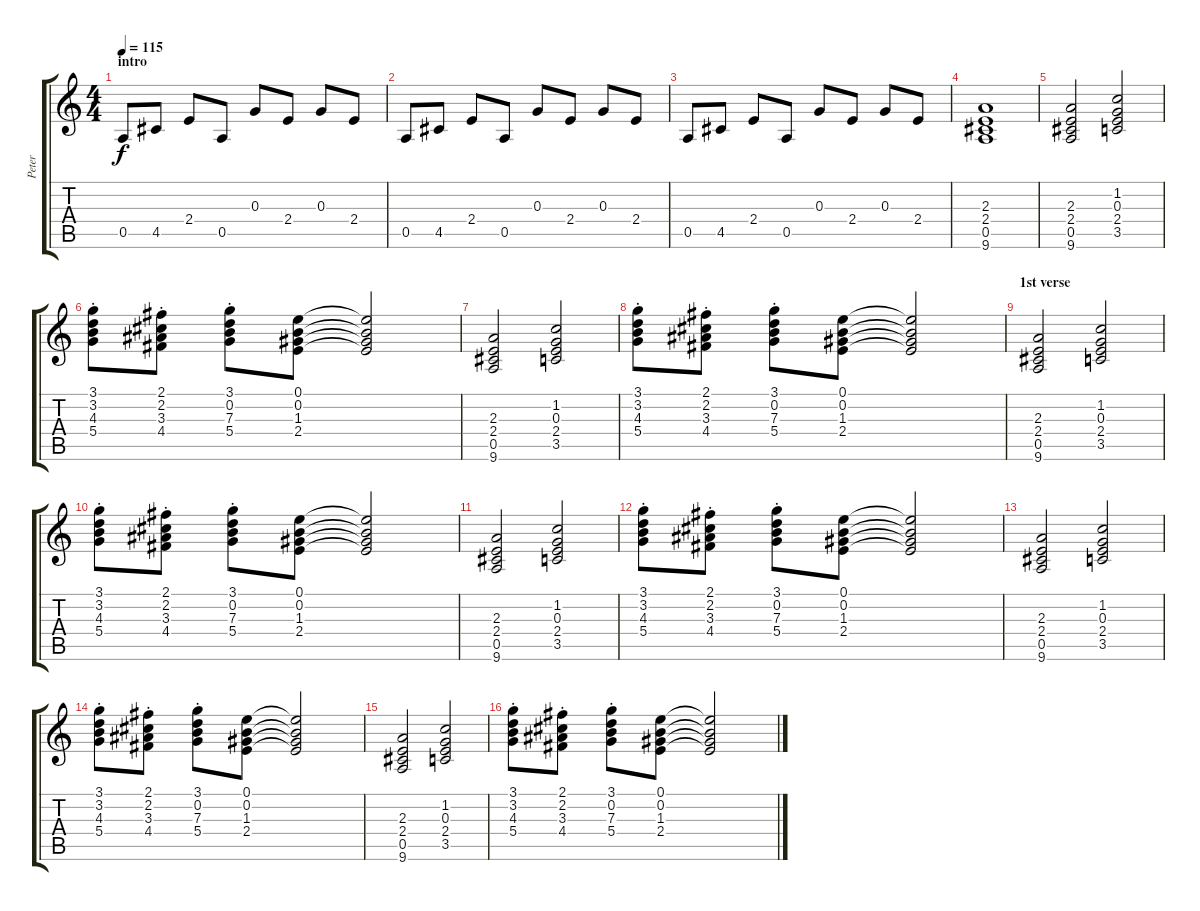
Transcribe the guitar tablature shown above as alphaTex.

\track ("Peter" "Peter") {instrument electricguitarclean}
\staff {score tabs}
\tuning (E4 B3 G3 D3 A2 E2) {hide}
\ts (4 4)
\section ("" "intro")
\tempo 115
\clef g2
\ks c
0.5.8{dy f volume 16 instrument piccolo} 4.5.8 2.4.8 0.5.8 0.3.8 2.4.8 0.3.8 2.4.8 |
0.5.8 4.5.8 2.4.8 0.5.8 0.3.8 2.4.8 0.3.8 2.4.8 |
0.5.8 4.5.8 2.4.8 0.5.8 0.3.8 2.4.8 0.3.8 2.4.8 |
(2.3 2.4 0.5 9.6).1{instrument electricguitarclean} |
(2.3 2.4 0.5 9.6).2 (1.2 0.3 2.4 3.5).2 |
(3.1{st} 3.2{st} 4.3{st} 5.4{st}).8 (2.1{st} 2.2{st} 3.3{st} 4.4{st}).8 (3.1{st} 0.2{st} 7.3{st} 5.4{st}).8 (0.1 0.2 1.3 2.4).8 (0.1{t} 0.2{t} 1.3{t} 2.4{t}).2 |
(2.3 2.4 0.5 9.6).2 (1.2 0.3 2.4 3.5).2 |
(3.1{st} 3.2{st} 4.3{st} 5.4{st}).8 (2.1{st} 2.2{st} 3.3{st} 4.4{st}).8 (3.1{st} 0.2{st} 7.3{st} 5.4{st}).8 (0.1 0.2 1.3 2.4).8 (0.1{t} 0.2{t} 1.3{t} 2.4{t}).2 |
\section ("" "1st verse")
(2.3 2.4 0.5 9.6).2 (1.2 0.3 2.4 3.5).2 |
(3.1{st} 3.2{st} 4.3{st} 5.4{st}).8 (2.1{st} 2.2{st} 3.3{st} 4.4{st}).8 (3.1{st} 0.2{st} 7.3{st} 5.4{st}).8 (0.1 0.2 1.3 2.4).8 (0.1{t} 0.2{t} 1.3{t} 2.4{t}).2 |
(2.3 2.4 0.5 9.6).2 (1.2 0.3 2.4 3.5).2 |
(3.1{st} 3.2{st} 4.3{st} 5.4{st}).8 (2.1{st} 2.2{st} 3.3{st} 4.4{st}).8 (3.1{st} 0.2{st} 7.3{st} 5.4{st}).8 (0.1 0.2 1.3 2.4).8 (0.1{t} 0.2{t} 1.3{t} 2.4{t}).2 |
(2.3 2.4 0.5 9.6).2 (1.2 0.3 2.4 3.5).2 |
(3.1{st} 3.2{st} 4.3{st} 5.4{st}).8 (2.1{st} 2.2{st} 3.3{st} 4.4{st}).8 (3.1{st} 0.2{st} 7.3{st} 5.4{st}).8 (0.1 0.2 1.3 2.4).8 (0.1{t} 0.2{t} 1.3{t} 2.4{t}).2 |
(2.3 2.4 0.5 9.6).2 (1.2 0.3 2.4 3.5).2 |
(3.1{st} 3.2{st} 4.3{st} 5.4{st}).8 (2.1{st} 2.2{st} 3.3{st} 4.4{st}).8 (3.1{st} 0.2{st} 7.3{st} 5.4{st}).8 (0.1 0.2 1.3 2.4).8 (0.1{t} 0.2{t} 1.3{t} 2.4{t}).2
